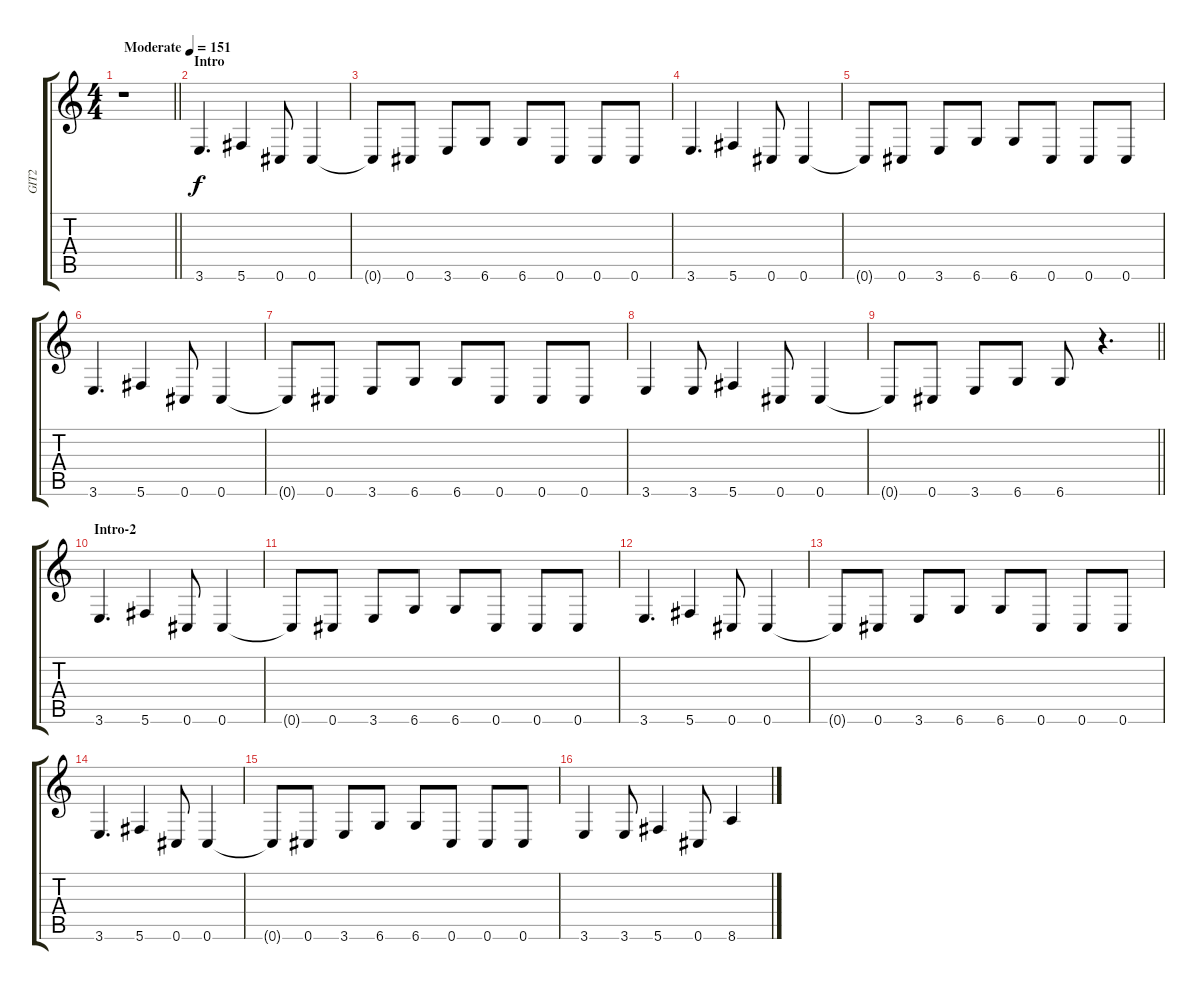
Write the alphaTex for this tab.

\track ("GIT2" "GIT2") {instrument overdrivenguitar}
\staff {score tabs}
\tuning (Db4 Ab3 E3 B2 Gb2 Db2) {hide}
\ts (4 4)
\tempo (151 "Moderate")
\clef g2
\barLineRight lightlight
\ks c
r.1{dy f instrument overdrivenguitar} |
\section ("" "Intro")
3.6.4{d} 5.6.4 0.6.8 0.6.4 |
0.6{t}.8 0.6.8 3.6.8 6.6.8 6.6.8 0.6.8 0.6.8 0.6.8 |
3.6.4{d} 5.6.4 0.6.8 0.6.4 |
0.6{t}.8 0.6.8 3.6.8 6.6.8 6.6.8 0.6.8 0.6.8 0.6.8 |
3.6.4{d} 5.6.4 0.6.8 0.6.4 |
0.6{t}.8 0.6.8 3.6.8 6.6.8 6.6.8 0.6.8 0.6.8 0.6.8 |
3.6.4 3.6.8 5.6.4 0.6.8 0.6.4 |
\barLineRight lightlight
0.6{t}.8 0.6.8 3.6.8 6.6.8 6.6.8 r.4{d} |
\section ("" "Intro-2")
3.6.4{d} 5.6.4 0.6.8 0.6.4 |
0.6{t}.8 0.6.8 3.6.8 6.6.8 6.6.8 0.6.8 0.6.8 0.6.8 |
3.6.4{d} 5.6.4 0.6.8 0.6.4 |
0.6{t}.8 0.6.8 3.6.8 6.6.8 6.6.8 0.6.8 0.6.8 0.6.8 |
3.6.4{d} 5.6.4 0.6.8 0.6.4 |
0.6{t}.8 0.6.8 3.6.8 6.6.8 6.6.8 0.6.8 0.6.8 0.6.8 |
3.6.4 3.6.8 5.6.4 0.6.8 8.6.4
